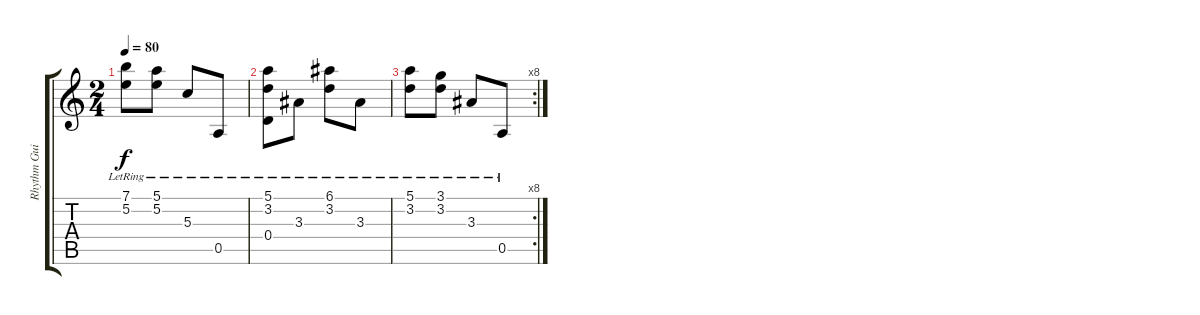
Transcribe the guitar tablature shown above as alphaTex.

\track ("Rhythm Guitar" "Rhythm Gui") {instrument acousticguitarsteel}
\staff {score tabs}
\tuning (E4 B3 G3 D3 A2 E2) {hide}
\ts (2 4)
\tempo 80
\clef g2
\ks c
(7.1{lr} 5.2{lr}).8{dy f} (5.1{lr} 5.2{lr}).8 5.3{lr}.8 0.5{lr}.8 |
(5.1{lr} 3.2{lr} 0.4{lr}).8 3.3{lr}.8 (6.1{lr} 3.2{lr}).8 3.3{lr}.8 |
\rc 8
(5.1{lr} 3.2{lr}).8 (3.1{lr} 3.2{lr}).8 3.3{lr}.8 0.5{lr}.8
